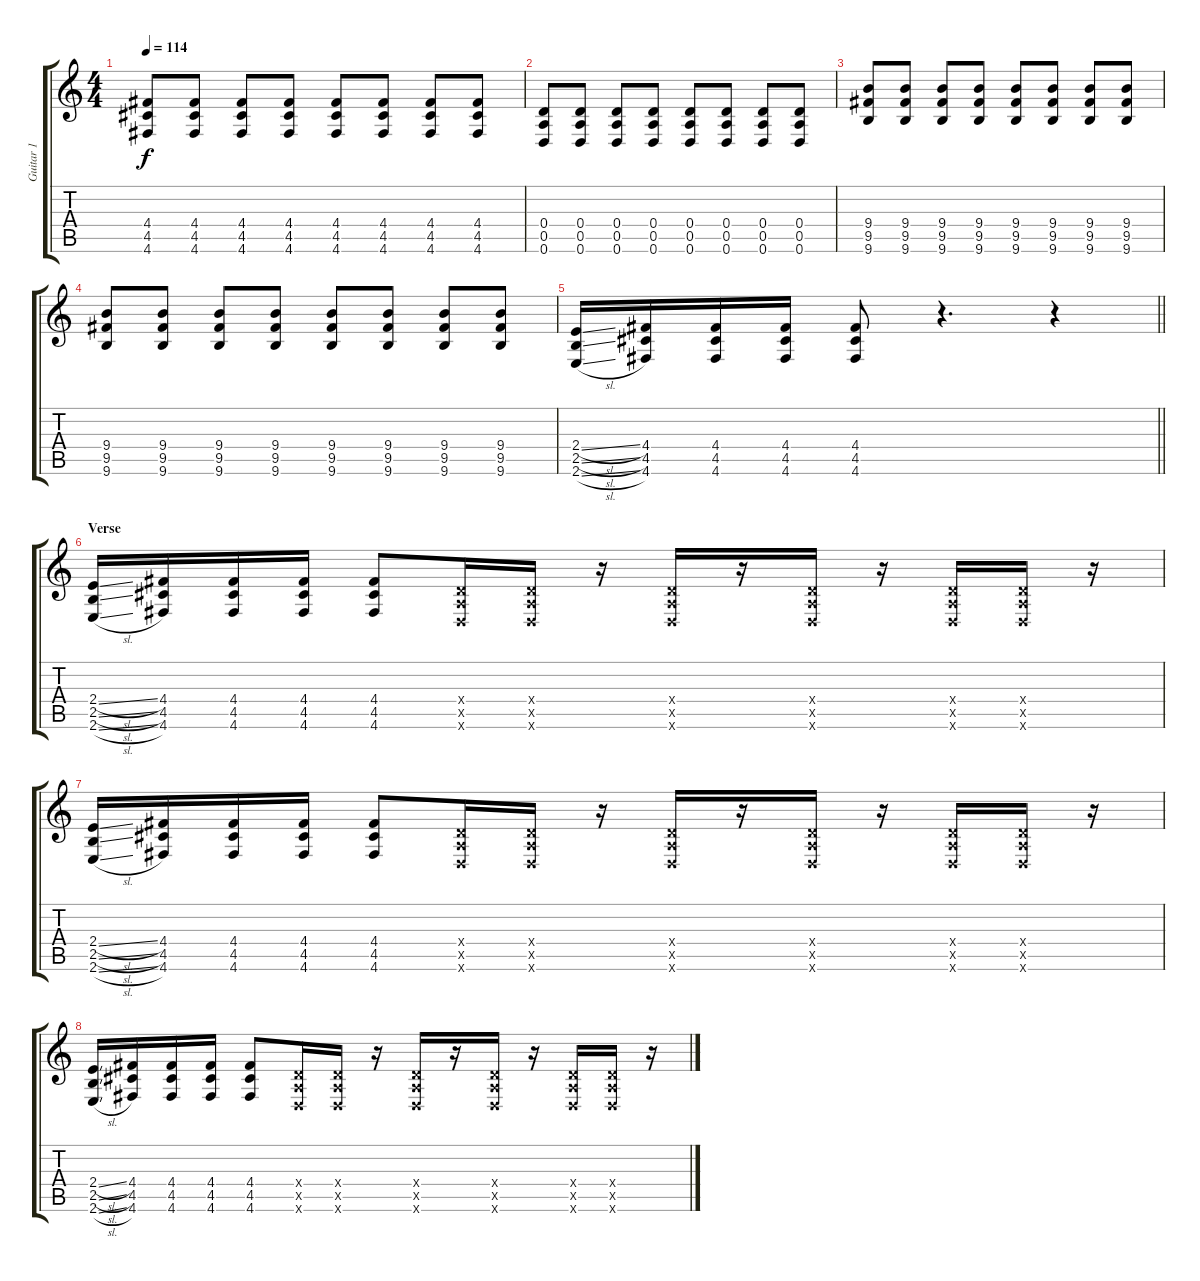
\track ("Guitar 1" "Guitar 1") {instrument distortionguitar}
\staff {score tabs}
\tuning (E4 B3 G3 D3 A2 D2) {hide}
\ts (4 4)
\tempo 114
\clef g2
\ks c
(4.4 4.5 4.6).8{dy f} (4.4 4.5 4.6).8 (4.4 4.5 4.6).8 (4.4 4.5 4.6).8 (4.4 4.5 4.6).8 (4.4 4.5 4.6).8 (4.4 4.5 4.6).8 (4.4 4.5 4.6).8 |
(0.4 0.5 0.6).8 (0.4 0.5 0.6).8 (0.4 0.5 0.6).8 (0.4 0.5 0.6).8 (0.4 0.5 0.6).8 (0.4 0.5 0.6).8 (0.4 0.5 0.6).8 (0.4 0.5 0.6).8 |
(9.4 9.5 9.6).8 (9.4 9.5 9.6).8 (9.4 9.5 9.6).8 (9.4 9.5 9.6).8 (9.4 9.5 9.6).8 (9.4 9.5 9.6).8 (9.4 9.5 9.6).8 (9.4 9.5 9.6).8 |
(9.4 9.5 9.6).8 (9.4 9.5 9.6).8 (9.4 9.5 9.6).8 (9.4 9.5 9.6).8 (9.4 9.5 9.6).8 (9.4 9.5 9.6).8 (9.4 9.5 9.6).8 (9.4 9.5 9.6).8 |
\barLineRight lightlight
(2.4{sl} 2.5{sl} 2.6{sl}).16 (4.4 4.5 4.6).16 (4.4 4.5 4.6).16 (4.4 4.5 4.6).16 (4.4 4.5 4.6).8 r.4{d} r.4 |
\section ("" "Verse")
(2.4{sl} 2.5{sl} 2.6{sl}).16 (4.4 4.5 4.6).16 (4.4 4.5 4.6).16 (4.4 4.5 4.6).16 (4.4 4.5 4.6).8 (0.4{x} 0.5{x} 0.6{x}).16 (0.4{x} 0.5{x} 0.6{x}).16 r.16 (0.4{x} 0.5{x} 0.6{x}).16 r.16 (0.4{x} 0.5{x} 0.6{x}).16 r.16 (0.4{x} 0.5{x} 0.6{x}).16 (0.4{x} 0.5{x} 0.6{x}).16 r.16 |
(2.4{sl} 2.5{sl} 2.6{sl}).16 (4.4 4.5 4.6).16 (4.4 4.5 4.6).16 (4.4 4.5 4.6).16 (4.4 4.5 4.6).8 (0.4{x} 0.5{x} 0.6{x}).16 (0.4{x} 0.5{x} 0.6{x}).16 r.16 (0.4{x} 0.5{x} 0.6{x}).16 r.16 (0.4{x} 0.5{x} 0.6{x}).16 r.16 (0.4{x} 0.5{x} 0.6{x}).16 (0.4{x} 0.5{x} 0.6{x}).16 r.16 |
(2.4{sl} 2.5{sl} 2.6{sl}).16 (4.4 4.5 4.6).16 (4.4 4.5 4.6).16 (4.4 4.5 4.6).16 (4.4 4.5 4.6).8 (0.4{x} 0.5{x} 0.6{x}).16 (0.4{x} 0.5{x} 0.6{x}).16 r.16 (0.4{x} 0.5{x} 0.6{x}).16 r.16 (0.4{x} 0.5{x} 0.6{x}).16 r.16 (0.4{x} 0.5{x} 0.6{x}).16 (0.4{x} 0.5{x} 0.6{x}).16 r.16
